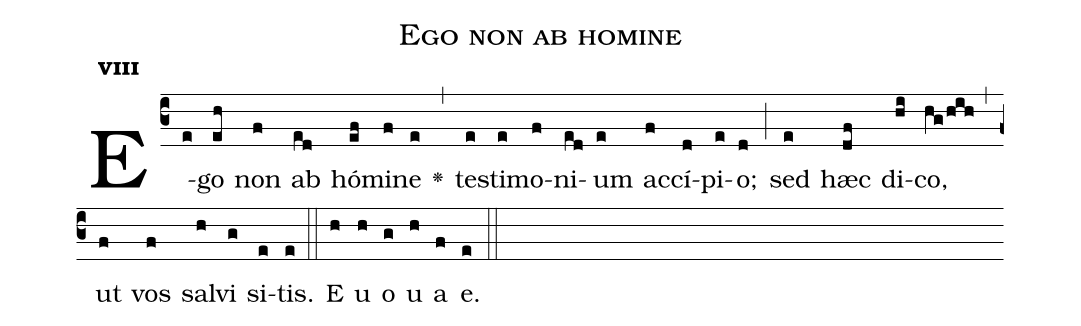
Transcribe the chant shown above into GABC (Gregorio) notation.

name:Ego non ab homine;
office-part:Antiphona;
mode:8;
%%
initial-style: 1;
name: Ego non ab homine
book: Antiphonae & Responsoria/Tomus II, p. 79;
occasion: Hebdomada IV Quadragesimae Feria V;
office-part: Laudes Ant E;
user-notes: ;
commentary: ;
annotation: 8g;
centering-scheme: english;
fontsize: 12;
font: OFLSortsMillGoudy;
height: 11;
width: 4.5;
%%
(c3)E(e)go(eh) non(f) ab(ed) hó(ef)mi(f)ne(e) <v>\greheightstar</v>(,) te(e)sti(e)mo(f)ni(ed)um(e) ac(f)cí(d)pi(e)o;(d) (;) sed(e) hæc(df) di(hi)co,(hg/hih) (,) ut(f) vos(f) sal(h)vi(g) si(e)tis.(e) (::)
E(h) u(h) o(g) u(h) a(f) e.(e) (::)
